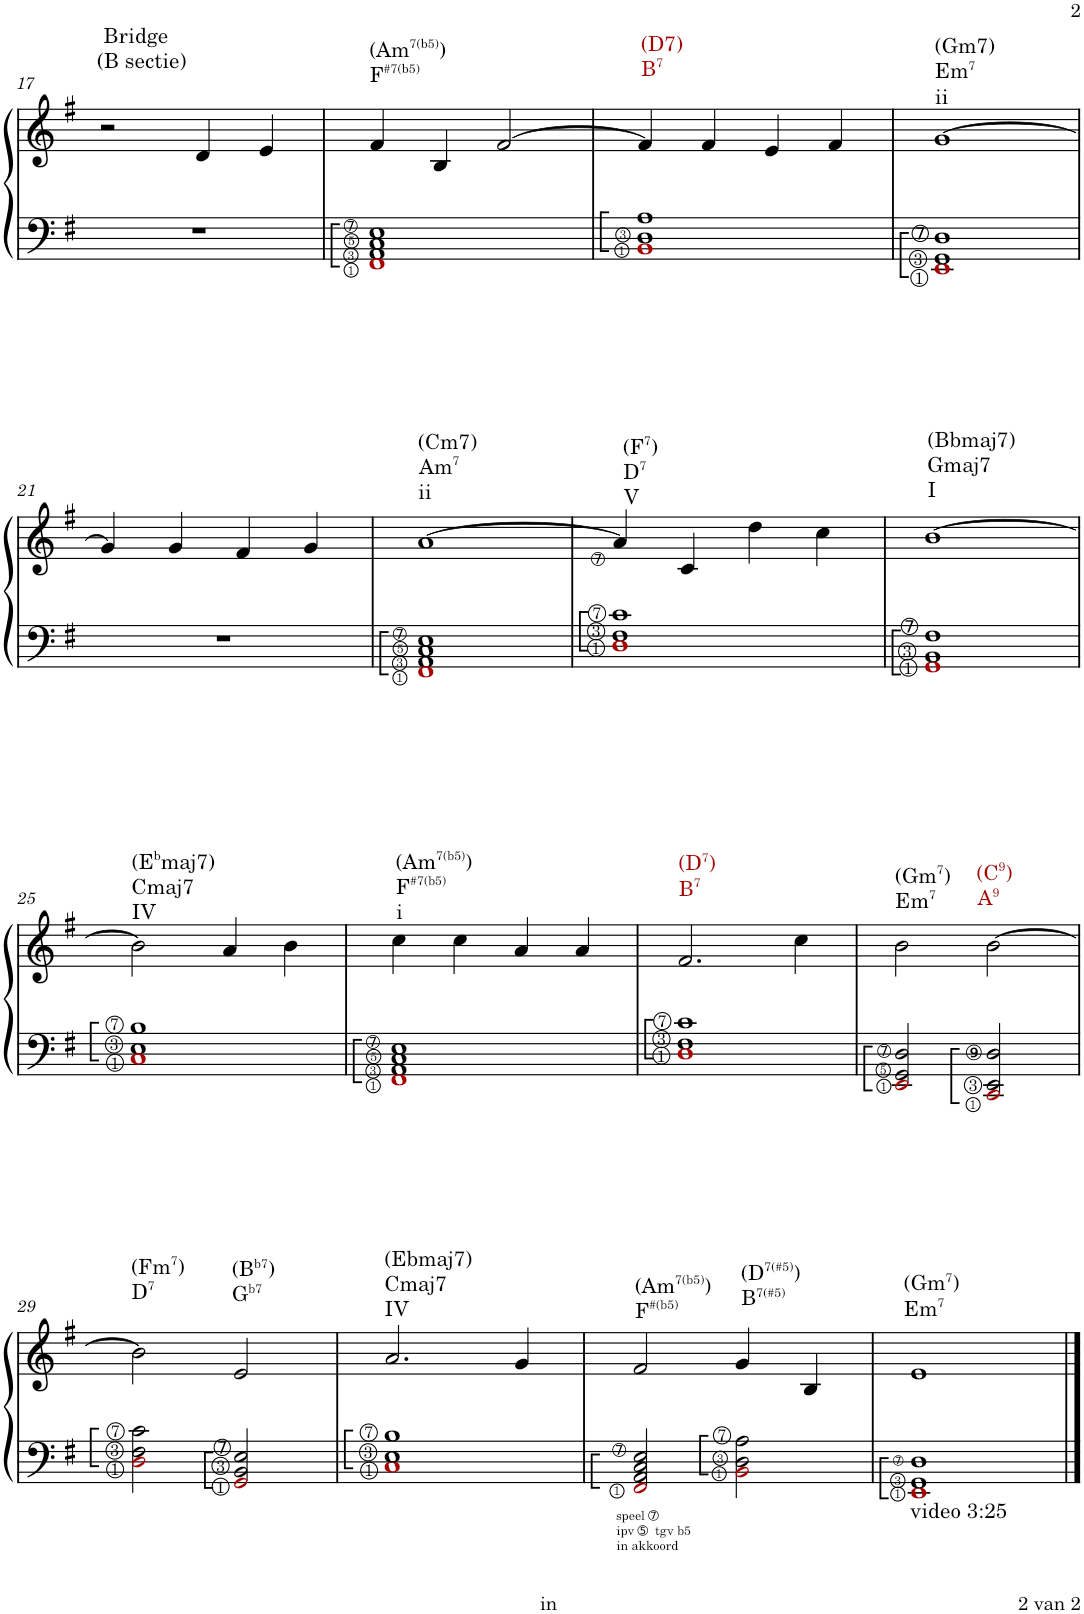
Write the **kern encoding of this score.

**kern	**kern
*part1	*part1
*staff2	*staff1
*I"Piano	*
*I'Pno.	*
!!LO:PB:g=z
*clefF4	*clefG2
*k[f#]	*k[f#]
*M4/4	*M4/4
=17	=17
!	!LO:TX:a:t=Bridge
!	!LO:TX:a:t=(B sectie)
1r	2r
.	4d/
.	4e/
=18	=18
!	!LO:TX:a:t=(Am
!	!LO:TX:a:t=7(b5)
!	!LO:TX:a:t=)
!	!LO:TX:a:t=F
!	!LO:TX:a:t=#7(b5)
!LO:TX:a:t=➆	!
1FF#i 1AA 1C 1E	4f#/
.	4B/
.	[>2f#/
=19	=19
!	!LO:TX:a:color=#AA0000:t=(D7)
!	!LO:TX:a:t=B
!	!LO:TX:a:t=7
1BBi 1D 1A	4f#/]
.	4f#/
.	4e/
.	4f#/
=20	=20
!	!LO:TX:a:t=(Gm7)
!	!LO:TX:a:t=Em
!	!LO:TX:a:t=7
!	!LO:TX:a:t=ii
!LO:TX:a:t=➆	!
1EEi 1GG 1D	[>1g
!!LO:LB:g=z
=21	=21
1r	4g/]
.	4g/
.	4f#/
.	4g/
=22	=22
!	!LO:TX:a:t=(Cm7)
!	!LO:TX:a:t=Am
!	!LO:TX:a:t=7
!	!LO:TX:a:t=ii
!LO:TX:a:t=➆	!
1FF#i 1AA 1C 1E	[>1a
=23	=23
*^	*
!	!	!LO:TX:a:t=(F
!	!	!LO:TX:a:t=7
!	!	!LO:TX:a:t=)
!	!	!LO:TX:a:t=D
!	!	!LO:TX:a:t=7
!	!	!LO:TX:a:t=V
!	!	!LO:TX:a:t=➆
1c	1Di 1F#	4a/]
.	.	4c/
.	.	4dd\
.	.	4cc\
*v	*v	*
=24	=24
!	!LO:TX:a:t=(Bbmaj7)
!	!LO:TX:a:t=Gmaj7
!	!LO:TX:a:t=I
!LO:TX:a:t=➆	!
1GGi 1BB 1F#	[1b
!!LO:LB:g=z
=25	=25
!	!LO:TX:a:t=(E
!	!LO:TX:a:t=b
!	!LO:TX:a:t=maj7)
!	!LO:TX:a:t=Cmaj7
!	!LO:TX:a:t=IV
1Ci 1E 1B	2b\]
.	4a/
.	4b\
=26	=26
!	!LO:TX:a:t=(Am
!	!LO:TX:a:t=7(b5)
!	!LO:TX:a:t=)
!	!LO:TX:a:t=F
!	!LO:TX:a:t=#7(b5)
!	!LO:TX:a:t=i
!LO:TX:a:t=➆	!
1FF#i 1AA 1C 1E	4cc\
.	4cc\
.	4a/
.	4a/
=27	=27
*^	*
!	!	!LO:TX:a:color=#AA0000:t=(D
!	!	!LO:TX:a:t=7
!	!	!LO:TX:a:t=)
!	!	!LO:TX:a:t=B
!	!	!LO:TX:a:t=7
1c	1Di 1F#	2.f#/
.	.	4cc\
*v	*v	*
=28	=28
!	!LO:TX:a:t=(Gm
!	!LO:TX:a:t=7
!	!LO:TX:a:t=)
!	!LO:TX:a:t=Em
!	!LO:TX:a:t=7
!LO:TX:a:t=➆	!
2EEi/ 2GG/ 2D/	2b\
!	!LO:TX:a:color=#AA0000:t=(C
!	!LO:TX:a:t=9
!	!LO:TX:a:t=)
!	!LO:TX:a:t=A
!	!LO:TX:a:t=9
!LO:TX:a:t=⑨	!
2CCi/ 2EE/ 2D/	[2b\
!!LO:LB:g=z
=29	=29
*k[f#]	*k[f#]
!	!LO:TX:a:t=(Fm
!	!LO:TX:a:t=7
!	!LO:TX:a:t=)
!	!LO:TX:a:t=D
!	!LO:TX:a:t=7
2Di\ 2F#\ 2c\	2b\]
!	!LO:TX:a:t=(B
!	!LO:TX:a:t=b7
!	!LO:TX:a:t=)
!	!LO:TX:a:t=G
!	!LO:TX:a:t=b7
!LO:TX:a:t=➆	!
2GGi/ 2BB/ 2E/	2e/
=30	=30
!	!LO:TX:a:t=(Ebmaj7)
!	!LO:TX:a:t=Cmaj7
!	!LO:TX:a:t=IV
1Ci 1E 1B	2.a/
.	4g/
=31	=31
!	!LO:TX:a:t=(Am
!	!LO:TX:a:t=7(b5)
!	!LO:TX:a:t=)
!	!LO:TX:a:t=F
!	!LO:TX:a:t=#(b5)
!LO:TX:a:t=➆	!
!LO:TX:b:t=speel ➆	!
!LO:TX:b:t=ipv ➄  tgv b5	!
!LO:TX:b:t=in akkoord	!
2FF#i/ 2AA/ 2C/ 2E/	2f#/
!	!LO:TX:a:t=(D
!	!LO:TX:a:t=7(#5)
!	!LO:TX:a:t=)
!	!LO:TX:a:t=B
!	!LO:TX:a:t=7(#5)
2BBi\ 2D\ 2A\	4g/
.	4B/
=32	=32
!	!LO:TX:a:t=(Gm
!	!LO:TX:a:t=7
!	!LO:TX:a:t=)
!	!LO:TX:a:t=Em
!	!LO:TX:a:t=7
!	!LO:TX:b:t=video 3&colon;25
!LO:TX:a:t=➆	!
1EEi 1GG 1D	1e
==	==
*-	*-
